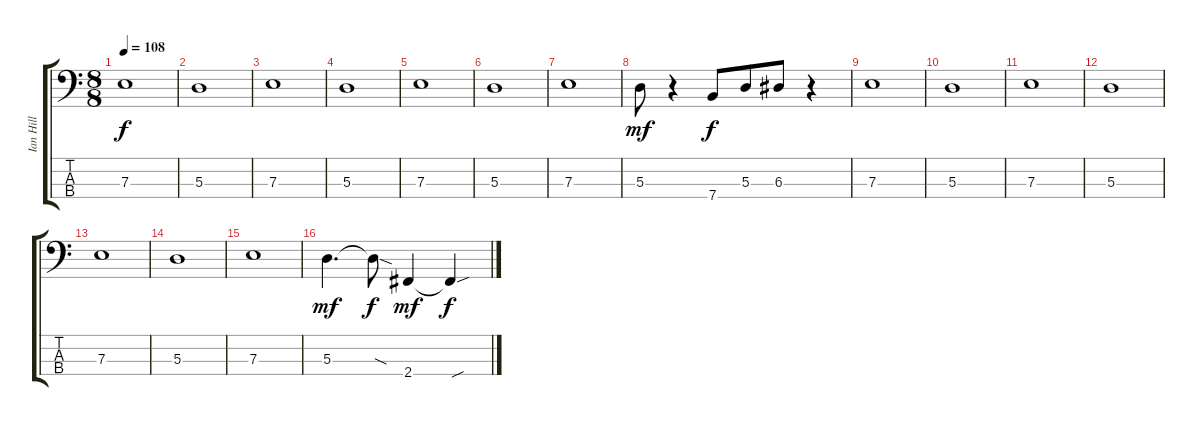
\track ("Ian Hill" "Ian Hill") {instrument electricbassfinger}
\staff {score tabs}
\tuning (G2 D2 A1 E1) {hide}
\ts (8 8)
\tempo 108
\clef f4
\ks c
7.3.1{dy f} |
5.3.1 |
7.3.1 |
5.3.1 |
7.3.1 |
5.3.1 |
7.3.1 |
5.3.8{dy mf} r.4 7.4.8{dy f} 5.3.8 6.3.8 r.4 |
7.3.1 |
5.3.1 |
7.3.1 |
5.3.1 |
7.3.1 |
5.3.1 |
7.3.1 |
5.3.4{d dy mf} 5.3{sod t}.8{dy f} 2.4.4{dy mf} 2.4{sou t}.4{dy f}
